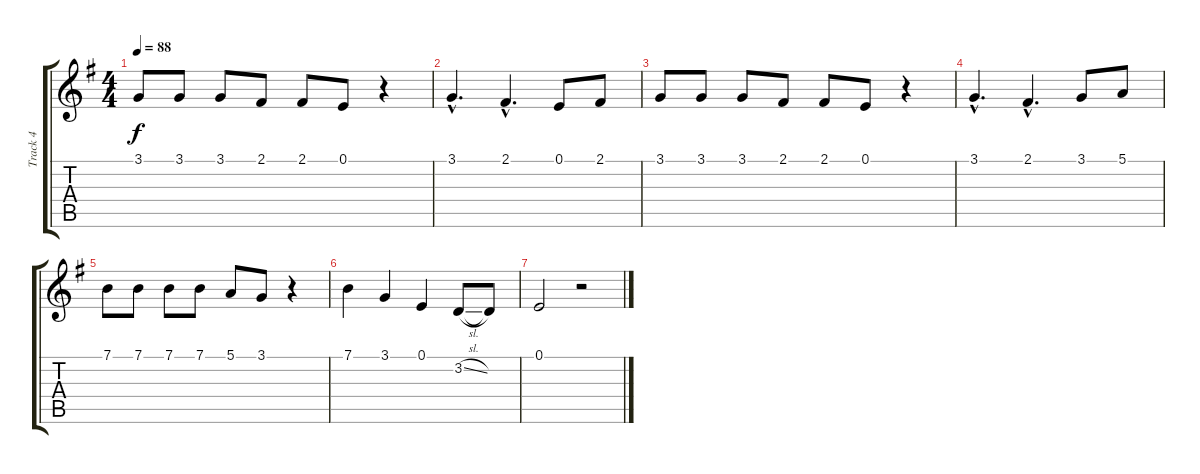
\track ("Track 4" "Track 4") {instrument violin}
\staff {score tabs}
\tuning (E4 B3 G3 D3 A2 E2) {hide}
\ts (4 4)
\tempo 88
\clef g2
\ks g
3.1.8{dy f} 3.1.8 3.1.8 2.1.8 2.1.8 0.1.8 r.4 |
3.1{hac}.4{d} 2.1{hac}.4{d} 0.1.8 2.1.8 |
3.1.8 3.1.8 3.1.8 2.1.8 2.1.8 0.1.8 r.4 |
3.1{hac}.4{d} 2.1{hac}.4{d} 3.1.8 5.1.8 |
7.1.8 7.1.8 7.1.8 7.1.8 5.1.8 3.1.8 r.4 |
7.1.4 3.1.4 0.1.4 3.2{sl}.8 3.2{t}.8 |
0.1.2 r.2
